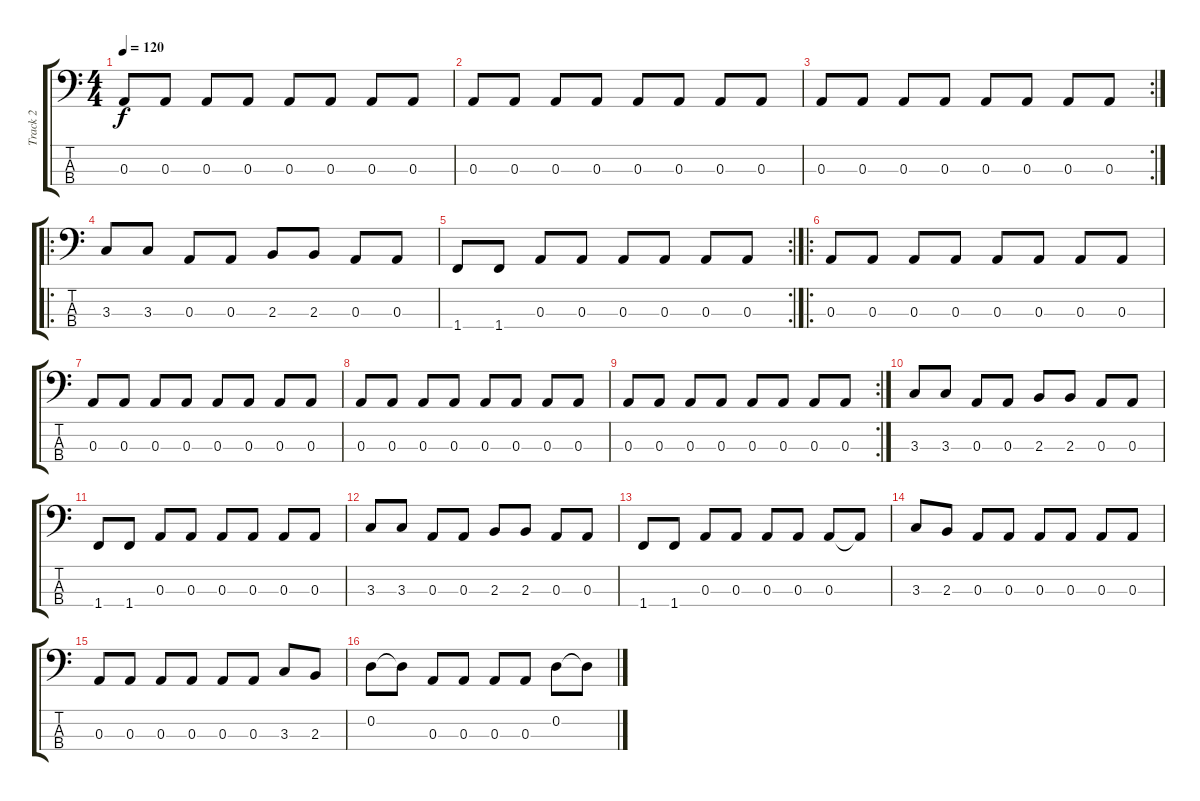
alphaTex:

\track ("Track 2" "Track 2") {instrument electricbassfinger}
\staff {score tabs}
\tuning (G2 D2 A1 E1) {hide}
\ts (4 4)
\tempo 120
\clef f4
\ks c
0.3.8{dy f} 0.3.8 0.3.8 0.3.8 0.3.8 0.3.8 0.3.8 0.3.8 |
0.3.8 0.3.8 0.3.8 0.3.8 0.3.8 0.3.8 0.3.8 0.3.8 |
\rc 2
0.3.8 0.3.8 0.3.8 0.3.8 0.3.8 0.3.8 0.3.8 0.3.8 |
\ro
3.3.8 3.3.8 0.3.8 0.3.8 2.3.8 2.3.8 0.3.8 0.3.8 |
\rc 2
1.4.8 1.4.8 0.3.8 0.3.8 0.3.8 0.3.8 0.3.8 0.3.8 |
\ro
0.3.8 0.3.8 0.3.8 0.3.8 0.3.8 0.3.8 0.3.8 0.3.8 |
0.3.8 0.3.8 0.3.8 0.3.8 0.3.8 0.3.8 0.3.8 0.3.8 |
0.3.8 0.3.8 0.3.8 0.3.8 0.3.8 0.3.8 0.3.8 0.3.8 |
\rc 2
0.3.8 0.3.8 0.3.8 0.3.8 0.3.8 0.3.8 0.3.8 0.3.8 |
3.3.8 3.3.8 0.3.8 0.3.8 2.3.8 2.3.8 0.3.8 0.3.8 |
1.4.8 1.4.8 0.3.8 0.3.8 0.3.8 0.3.8 0.3.8 0.3.8 |
3.3.8 3.3.8 0.3.8 0.3.8 2.3.8 2.3.8 0.3.8 0.3.8 |
1.4.8 1.4.8 0.3.8 0.3.8 0.3.8 0.3.8 0.3.8 0.3{t}.8 |
3.3.8 2.3.8 0.3.8 0.3.8 0.3.8 0.3.8 0.3.8 0.3.8 |
0.3.8 0.3.8 0.3.8 0.3.8 0.3.8 0.3.8 3.3.8 2.3.8 |
0.2.8 0.2{t}.8 0.3.8 0.3.8 0.3.8 0.3.8 0.2.8 0.2{t}.8
